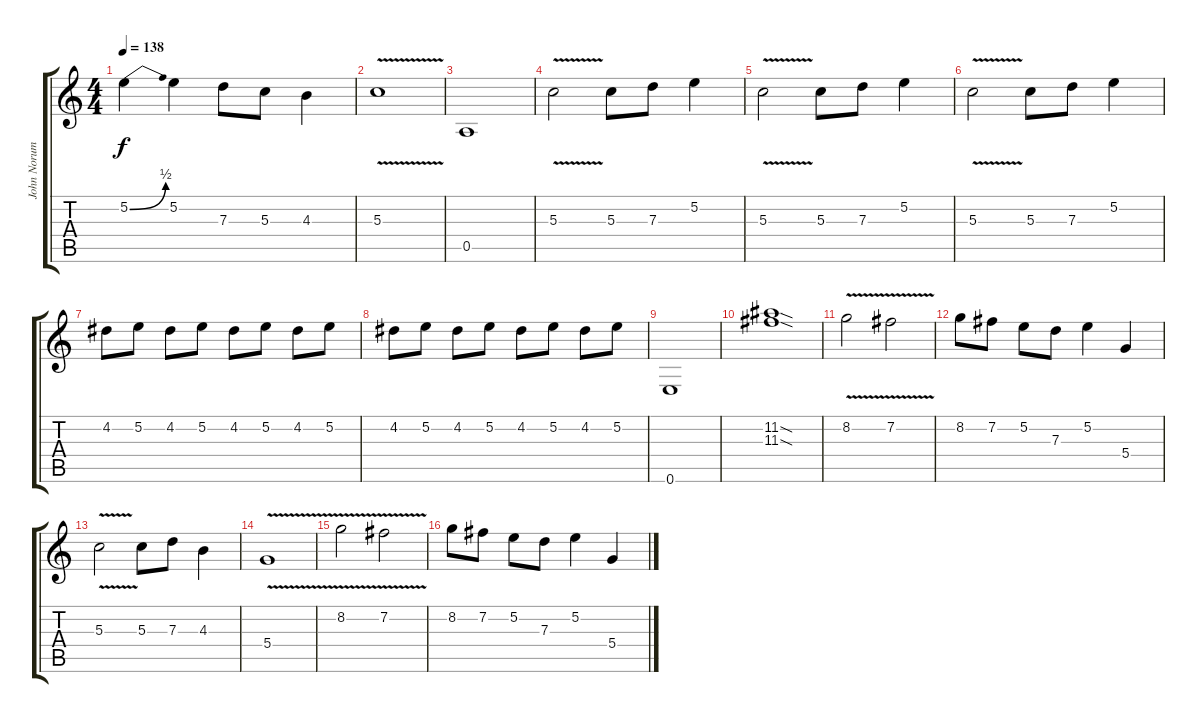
\track ("John Norum" "John Norum") {instrument distortionguitar}
\staff {score tabs}
\tuning (E4 B3 G3 D3 A2 E2) {hide}
\ts (4 4)
\tempo 138
\clef g2
\ks c
5.2{be (bend 0 0 60 2)}.4{dy f} 5.2.4 7.3.8 5.3.8 4.3.4 |
5.3{v}.1 |
0.5.1 |
5.3{v}.2 5.3.8 7.3.8 5.2.4 |
5.3{v}.2 5.3.8 7.3.8 5.2.4 |
5.3{v}.2 5.3.8 7.3.8 5.2.4 |
4.2.8 5.2.8 4.2.8 5.2.8 4.2.8 5.2.8 4.2.8 5.2.8 |
4.2.8 5.2.8 4.2.8 5.2.8 4.2.8 5.2.8 4.2.8 5.2.8 |
0.6.1 |
(11.2{sod} 11.3{sod}).1 |
8.2{v}.2 7.2{v}.2 |
8.2.8 7.2.8 5.2.8 7.3.8 5.2.4 5.4.4 |
5.3{v}.2 5.3.8 7.3.8 4.3.4 |
5.4{v}.1 |
8.2{v}.2 7.2{v}.2 |
8.2.8 7.2.8 5.2.8 7.3.8 5.2.4 5.4.4
